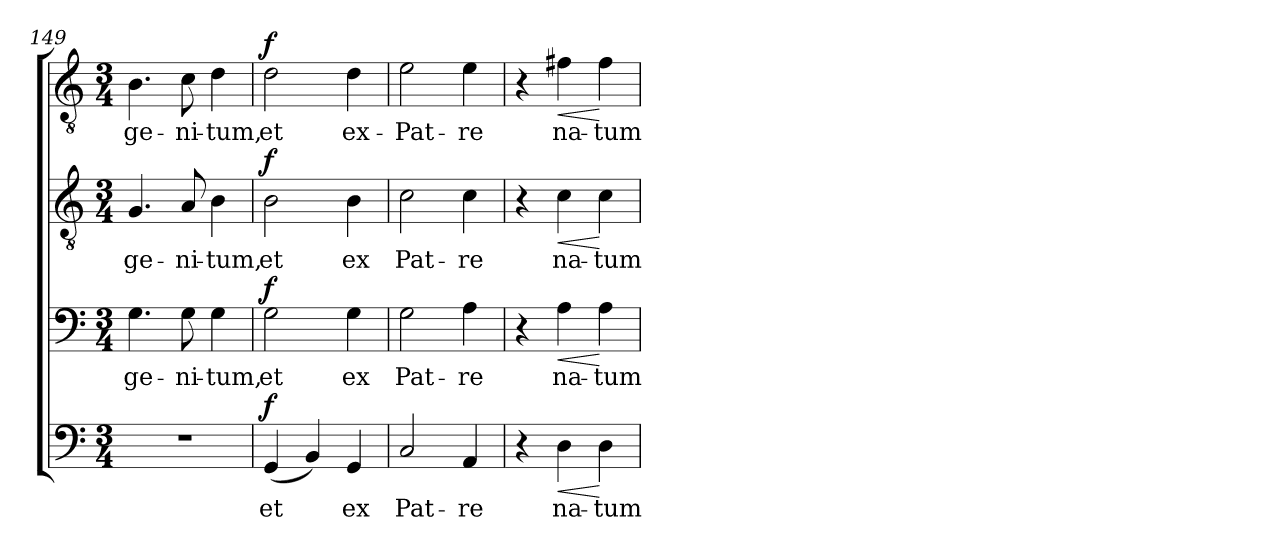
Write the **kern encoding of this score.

**kern	**text	**dynam	**kern	**text	**dynam	**kern	**text	**dynam	**kern	**text	**dynam
*part4	*part4	*part4	*part3	*part3	*part3	*part2	*part2	*part2	*part1	*part1	*part1
*staff4	*staff4	*staff4	*staff3	*staff3	*staff3	*staff2	*staff2	*staff2	*staff1	*staff1	*staff1
*clefF4	*	*	*clefF4	*	*	*clefGv2	*	*	*clefGv2	*	*
*k[]	*	*	*k[]	*	*	*k[]	*	*	*k[]	*	*
*C:	*	*	*C:	*	*	*C:	*	*	*C:	*	*
*M3/4	*	*	*M3/4	*	*	*M3/4	*	*	*M3/4	*	*
=149	=149	=149	=149	=149	=149	=149	=149	=149	=149	=149	=149
!	!	!	!	!LO:LY:b	!	!	!LO:LY:b	!	!	!LO:LY:b	!
2.r	.	.	4.G\	-ge-	.	4.G/	-ge-	.	4.B\	-ge-	.
!	!	!	!	!LO:LY:b	!	!	!LO:LY:b	!	!	!LO:LY:b	!
.	.	.	8G\	-ni-	.	8A/	-ni-	.	8c\	-ni-	.
!	!	!	!	!LO:LY:b	!	!	!LO:LY:b	!	!	!LO:LY:b	!
.	.	.	4G\	-tum,	.	4B\	-tum,	.	4d\	-tum,	.
=150	=150	=150	=150	=150	=150	=150	=150	=150	=150	=150	=150
!	!LO:LY:b	!LO:DY:a	!	!LO:LY:b	!LO:DY:a	!	!LO:LY:b	!LO:DY:a	!	!LO:LY:b	!LO:DY:a
(<4GG/	et	f	2G\	et	f	2B\	et	f	2d\	et	f
4BB/)	.	.	.	.	.	.	.	.	.	.	.
!	!LO:LY:b	!	!	!LO:LY:b	!	!	!LO:LY:b	!	!	!LO:LY:b	!
4GG/	ex	.	4G\	ex	.	4B\	ex	.	4d\	ex-	.
=151	=151	=151	=151	=151	=151	=151	=151	=151	=151	=151	=151
!	!LO:LY:b	!	!	!LO:LY:b	!	!	!LO:LY:b	!	!	!LO:LY:b	!
2C/	Pat-	.	2G\	Pat-	.	2c\	Pat-	.	2e\	-Pat-	.
!	!LO:LY:b	!	!	!LO:LY:b	!	!	!LO:LY:b	!	!	!LO:LY:b	!
4AA/	-re	.	4A\	-re	.	4c\	-re	.	4e\	-re	.
=152	=152	=152	=152	=152	=152	=152	=152	=152	=152	=152	=152
4r	.	.	4r	.	.	4r	.	.	4r	.	.
!	!LO:LY:b	!LO:HP:b	!	!LO:LY:b	!LO:HP:b	!	!LO:LY:b	!LO:HP:b	!	!LO:LY:b	!LO:HP:b
4D\	na-	<	4A\	na-	<	4c\	na-	<	4f#X\	na-	<
!	!LO:LY:b	!	!	!LO:LY:b	!	!	!LO:LY:b	!	!	!LO:LY:b	!
4D\	-tum	[	4A\	-tum	[	4c\	-tum	[	4f#\	-tum	[
=	=	=	=	=	=	=	=	=	=	=	=
*-	*-	*-	*-	*-	*-	*-	*-	*-	*-	*-	*-
